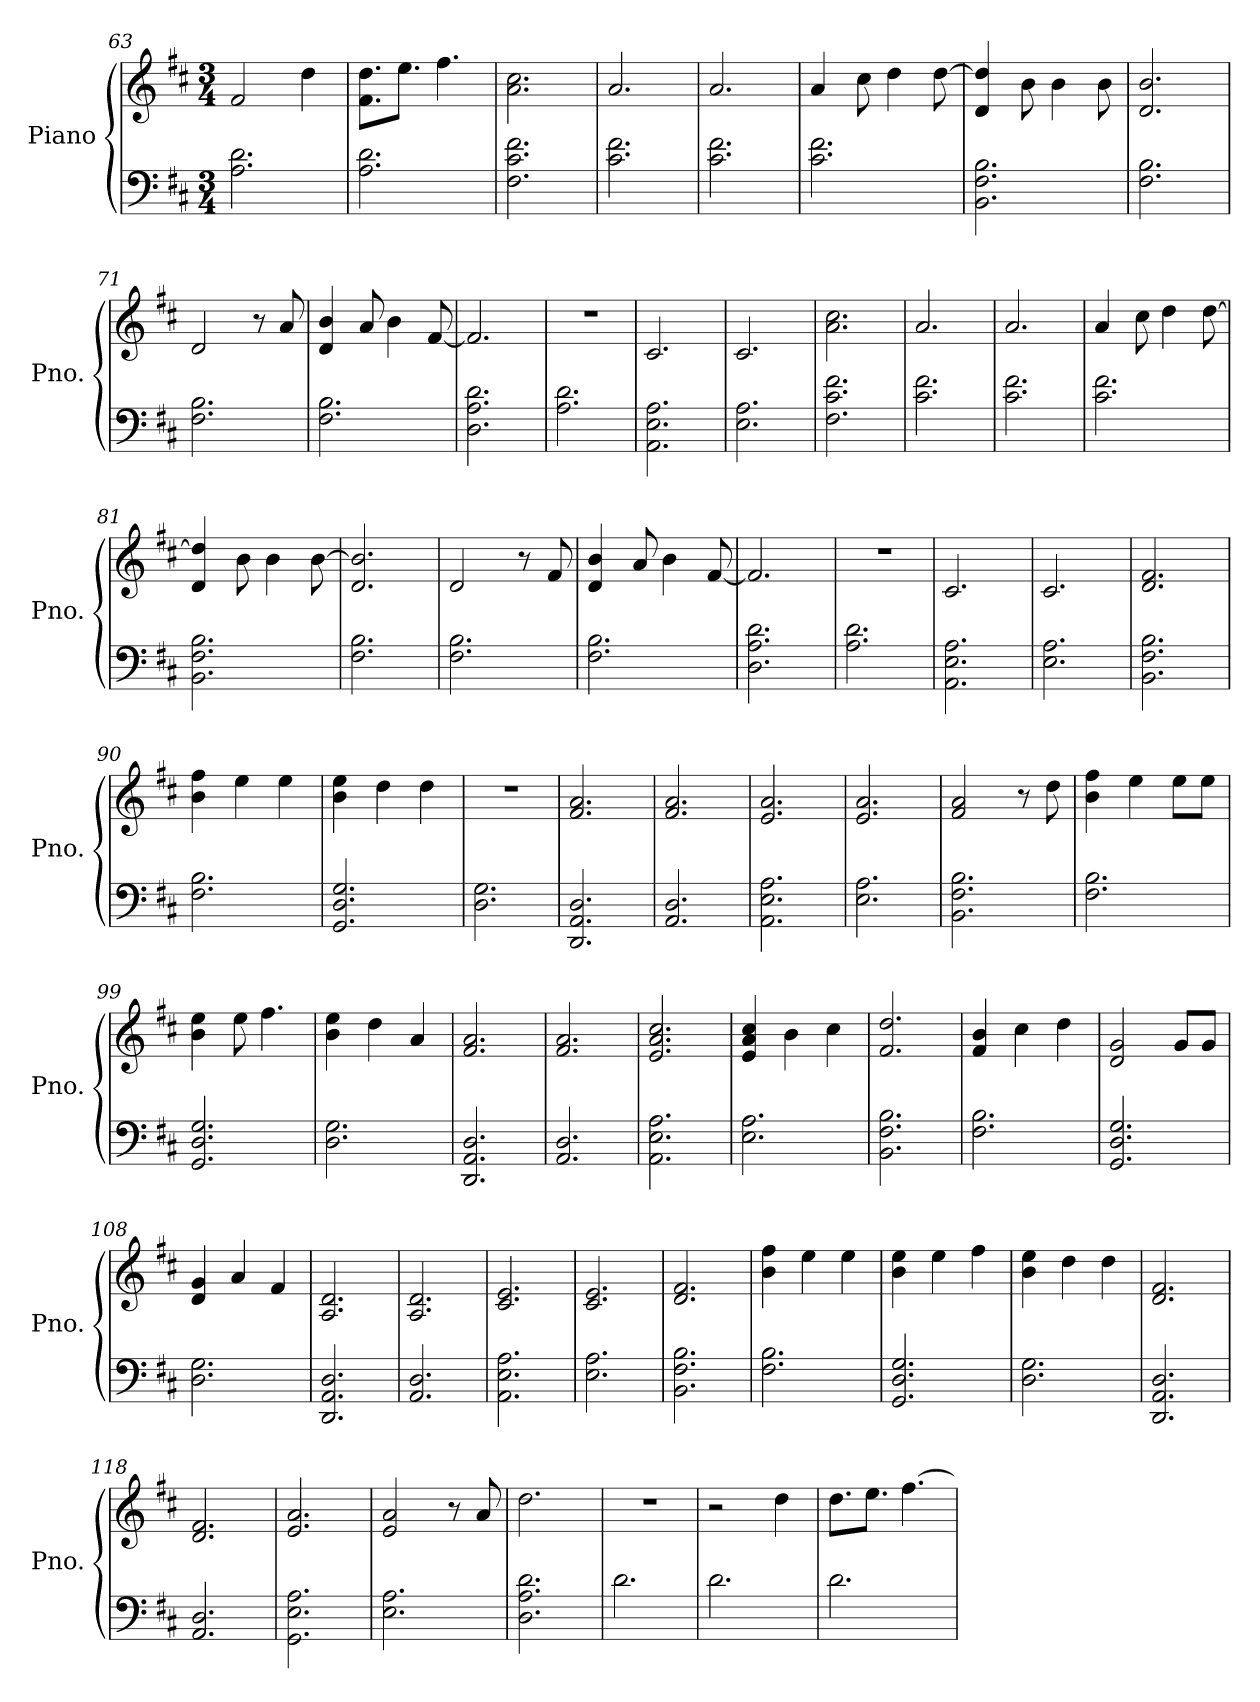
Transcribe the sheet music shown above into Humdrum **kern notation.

**kern	**kern
*part1	*part1
*staff2	*staff1
*I"Piano	*
*I'Pno.	*
*clefF4	*clefG2
*k[f#c#]	*k[f#c#]
*M3/4	*M3/4
=63	=63
2.A\ 2.d\	2f#/
.	4dd\
!!LO:PB:g=z
=64	=64
2.A\ 2.d\	8.f#\ 8.dd\L
.	8.ee\J
.	4.ff#\
=65	=65
2.F#\ 2.c#\ 2.f#\	2.a\ 2.cc#\
=66	=66
2.c#\ 2.f#\	2.a/
=67	=67
2.c#\ 2.f#\	2.a/
=68	=68
2.c#\ 2.f#\	4a/
.	8cc#\
.	4dd\
.	[8dd\
=69	=69
2.BB\ 2.F#\ 2.B\	4d/ 4dd/]
.	8b\
.	4b\
.	8b\
=70	=70
2.F#\ 2.B\	2.d/ 2.b/
=71	=71
2.F#\ 2.B\	2d/
.	8r
.	8a/
=72	=72
2.F#\ 2.B\	4d/ 4b/
.	8a/
.	4b\
.	[8f#/
=73	=73
2.D\ 2.A\ 2.d\	2.f#/]
=74	=74
2.A\ 2.d\	2.r
!!LO:LB:g=z
=75	=75
2.AA\ 2.E\ 2.A\	2.c#/
=76	=76
2.E\ 2.A\	2.c#/
=77	=77
2.F#\ 2.c#\ 2.f#\	2.a\ 2.cc#\
=78	=78
2.c#\ 2.f#\	2.a/
=79	=79
2.c#\ 2.f#\	2.a/
=80	=80
2.c#\ 2.f#\	4a/
.	8cc#\
.	4dd\
.	[8dd\
=81	=81
2.BB\ 2.F#\ 2.B\	4d/ 4dd/]
.	8b\
.	4b\
.	[8b\
=82	=82
2.F#\ 2.B\	2.d/ 2.b/]
=83	=83
2.F#\ 2.B\	2d/
.	8r
.	8f#/
=84	=84
2.F#\ 2.B\	4d/ 4b/
.	8a/
.	4b\
.	[8f#/
=85	=85
2.D\ 2.A\ 2.d\	2.f#/]
=86	=86
2.A\ 2.d\	2.r
!!LO:LB:g=z
=87	=87
2.AA\ 2.E\ 2.A\	2.c#/
=88	=88
2.E\ 2.A\	2.c#/
=89	=89
2.BB\ 2.F#\ 2.B\	2.d/ 2.f#/
=90	=90
2.F#\ 2.B\	4b\ 4ff#\
.	4ee\
.	4ee\
=91	=91
2.GG/ 2.D/ 2.G/	4b\ 4ee\
.	4dd\
.	4dd\
=92	=92
2.D\ 2.G\	2.r
=93	=93
2.DD/ 2.AA/ 2.D/	2.f#/ 2.a/
=94	=94
2.AA/ 2.D/	2.f#/ 2.a/
=95	=95
2.AA\ 2.E\ 2.A\	2.e/ 2.a/
=96	=96
2.E\ 2.A\	2.e/ 2.a/
=97	=97
2.BB\ 2.F#\ 2.B\	2f#/ 2a/
.	8r
.	8dd\
=98	=98
2.F#\ 2.B\	4b\ 4ff#\
.	4ee\
.	8ee\L
.	8ee\J
!!LO:LB:g=z
=99	=99
2.GG/ 2.D/ 2.G/	4b\ 4ee\
.	8ee\
.	4.ff#\
=100	=100
2.D\ 2.G\	4b\ 4ee\
.	4dd\
.	4a/
=101	=101
2.DD/ 2.AA/ 2.D/	2.f#/ 2.a/
=102	=102
2.AA/ 2.D/	2.f#/ 2.a/
=103	=103
2.AA\ 2.E\ 2.A\	2.e/ 2.a/ 2.cc#/
=104	=104
2.E\ 2.A\	4e/ 4a/ 4cc#/
.	4b\
.	4cc#\
=105	=105
2.BB\ 2.F#\ 2.B\	2.f#/ 2.dd/
=106	=106
2.F#\ 2.B\	4f#/ 4b/
.	4cc#\
.	4dd\
=107	=107
2.GG/ 2.D/ 2.G/	2d/ 2g/
.	8g/L
.	8g/J
=108	=108
2.D\ 2.G\	4d/ 4g/
.	4a/
.	4f#/
=109	=109
2.DD/ 2.AA/ 2.D/	2.A/ 2.d/
=110	=110
2.AA/ 2.D/	2.A/ 2.d/
!!LO:LB:g=z
=111	=111
2.AA\ 2.E\ 2.A\	2.c#/ 2.e/
=112	=112
2.E\ 2.A\	2.c#/ 2.e/
=113	=113
2.BB\ 2.F#\ 2.B\	2.d/ 2.f#/
=114	=114
2.F#\ 2.B\	4b\ 4ff#\
.	4ee\
.	4ee\
=115	=115
2.GG/ 2.D/ 2.G/	4b\ 4ee\
.	4ee\
.	4ff#\
=116	=116
2.D\ 2.G\	4b\ 4ee\
.	4dd\
.	4dd\
=117	=117
2.DD/ 2.AA/ 2.D/	2.d/ 2.f#/
=118	=118
2.AA/ 2.D/	2.d/ 2.f#/
=119	=119
2.GG\ 2.E\ 2.A\	2.e/ 2.a/
=120	=120
2.E\ 2.A\	2e/ 2a/
.	8r
.	8a/
=121	=121
2.D\ 2.A\ 2.d\	2.dd\
=122	=122
2.d\	2.r
=123	=123
2.d\	2r
.	4dd\
!!LO:LB:g=z
=124	=124
2.d\	8.dd\L
.	8.ee\J
.	[4.ff#\
=	=
*-	*-
